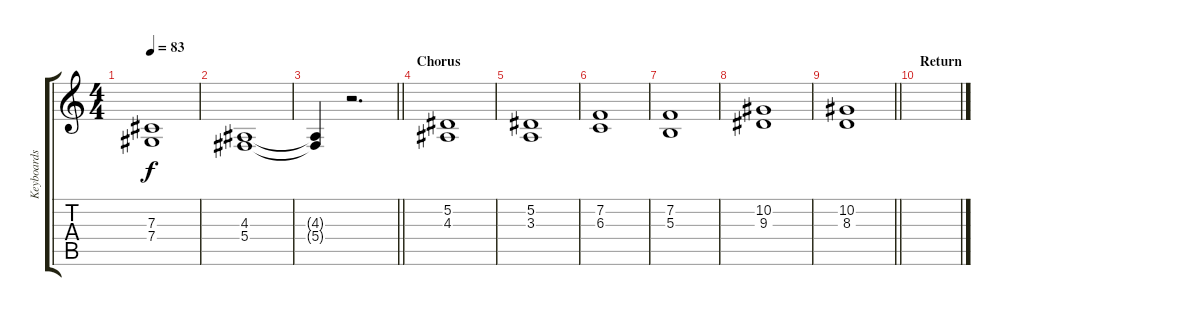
\track ("Keyboards" "Keyboards") {instrument stringensemble1}
\staff {score tabs}
\tuning (Eb4 Bb3 Gb3 Db3 Ab2 Eb2) {hide}
\ts (4 4)
\tempo 83
\clef g2
\ks c
(7.3 7.4).1{dy f} |
(4.3 5.4).1 |
\barLineRight lightlight
(4.3{t} 5.4{t}).4 r.2{d} |
\section ("" "Chorus")
(5.2 4.3).1 |
(5.2 3.3).1 |
(7.2 6.3).1 |
(7.2 5.3).1 |
(10.2 9.3).1 |
\barLineRight lightlight
(10.2 8.3).1 |
\section ("" "Return")
